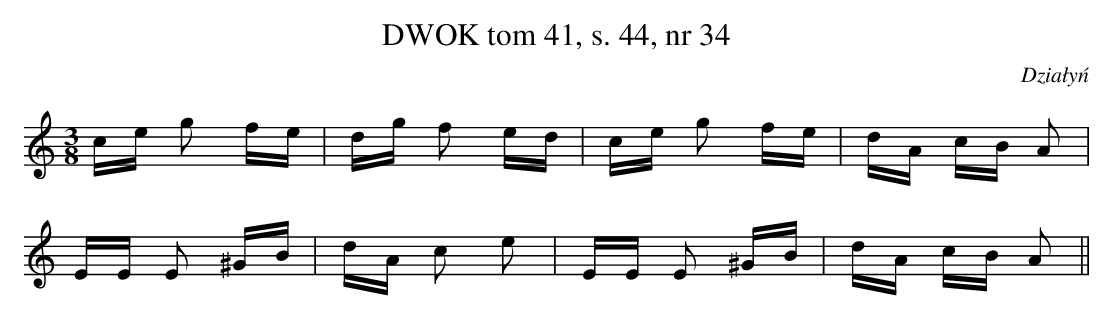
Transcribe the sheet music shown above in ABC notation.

X:1
T:DWOK tom 41, s. 44, nr 34
O:Działyń
L:1/16
M:3/8
K:C
ce g2 fe|dg f2 ed|ce g2 fe|dA cB A2|
EE E2 ^GB|dA c2 e2|EE E2 ^GB|dA cB A2||
